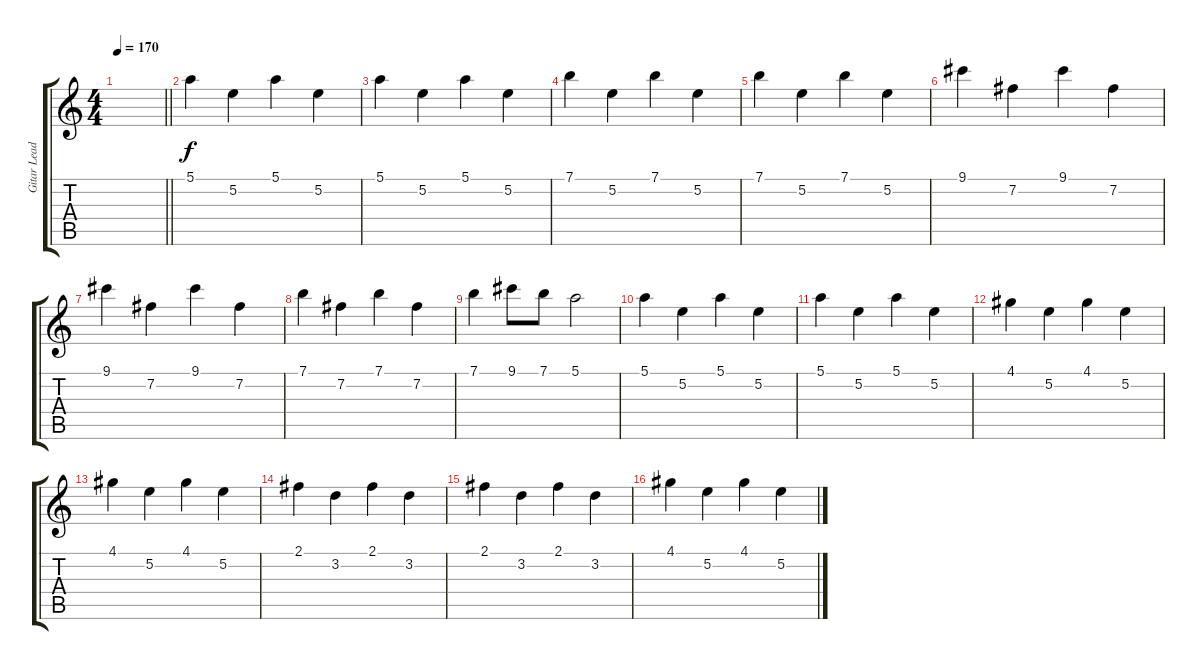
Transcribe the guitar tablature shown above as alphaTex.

\track ("Gitar Lead" "Gitar Lead") {instrument acousticguitarsteel}
\staff {score tabs}
\tuning (E4 B3 G3 D3 A2 E2) {hide}
\ts (4 4)
\tempo 170
\clef g2
\barLineRight lightlight
\ks c
|
5.1.4 5.2.4 5.1.4 5.2.4 |
5.1.4 5.2.4 5.1.4 5.2.4 |
7.1.4 5.2.4 7.1.4 5.2.4 |
7.1.4 5.2.4 7.1.4 5.2.4 |
9.1.4 7.2.4 9.1.4 7.2.4 |
9.1.4 7.2.4 9.1.4 7.2.4 |
7.1.4 7.2.4 7.1.4 7.2.4 |
7.1.4 9.1.8 7.1.8 5.1.2 |
5.1.4 5.2.4 5.1.4 5.2.4 |
5.1.4 5.2.4 5.1.4 5.2.4 |
4.1.4 5.2.4 4.1.4 5.2.4 |
4.1.4 5.2.4 4.1.4 5.2.4 |
2.1.4 3.2.4 2.1.4 3.2.4 |
2.1.4 3.2.4 2.1.4 3.2.4 |
4.1.4 5.2.4 4.1.4 5.2.4
